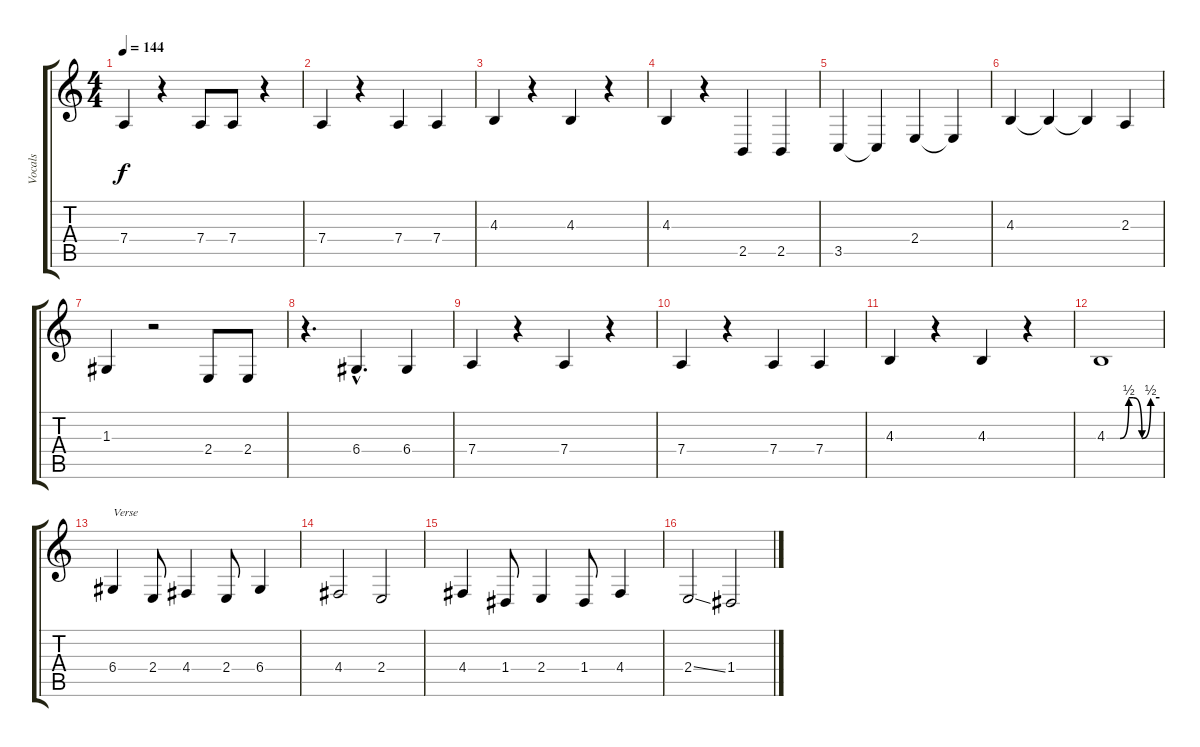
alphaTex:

\track ("Vocals" "Vocals") {instrument tenorsax}
\staff {score tabs}
\tuning (E4 B3 G3 D3 A2 E2) {hide}
\ts (4 4)
\tempo 144
\clef g2
\ks c
7.4.4{dy f} r.4 7.4.8 7.4.8 r.4 |
7.4.4 r.4 7.4.4 7.4.4 |
4.3.4 r.4 4.3.4 r.4 |
4.3.4 r.4 2.5.4 2.5.4 |
3.5.4 3.5{t}.4 2.4.4 2.4{t}.4 |
4.3.4 4.3{t}.4 4.3{t}.4 2.3.4 |
1.3.4 r.2 2.4.8 2.4.8 |
r.4{d} 6.4{hac}.4{d} 6.4.4 |
7.4.4 r.4 7.4.4 r.4 |
7.4.4 r.4 7.4.4 7.4.4 |
4.3.4 r.4 4.3.4 r.4 |
4.3{be (custom 0 0 10 0 15 0 25 2 30 2 40 0 50 2 60 2)}.1 |
6.4.4{txt "Verse"} 2.4.8 4.4.4 2.4.8 6.4.4 |
4.4.2 2.4.2 |
4.4.4 1.4.8 2.4.4 1.4.8 4.4.4 |
2.4{ss}.2 1.4.2
